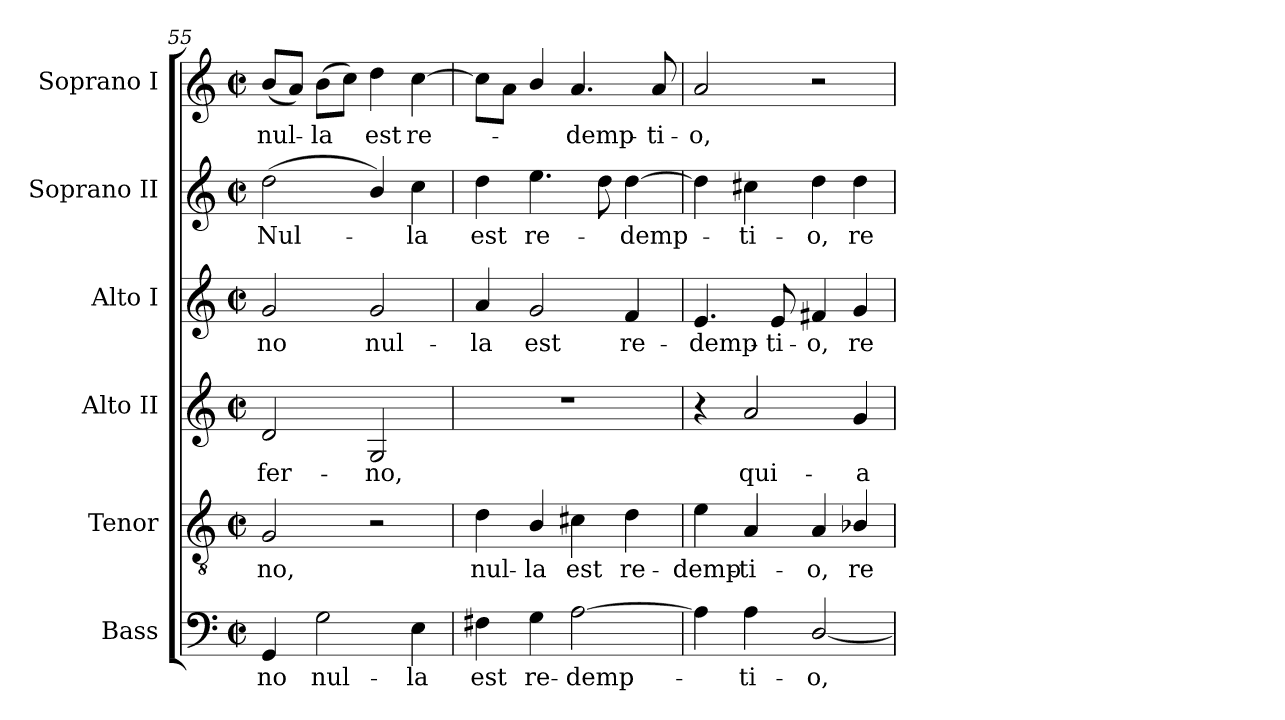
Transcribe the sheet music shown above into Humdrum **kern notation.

**kern	**text	**kern	**text	**kern	**text	**kern	**text	**kern	**text	**kern	**text
*part6	*part6	*part5	*part5	*part4	*part4	*part3	*part3	*part2	*part2	*part1	*part1
*staff6	*staff6	*staff5	*staff5	*staff4	*staff4	*staff3	*staff3	*staff2	*staff2	*staff1	*staff1
*I"Bass	*	*I"Tenor	*	*I"Alto II	*	*I"Alto I	*	*I"Soprano II	*	*I"Soprano I	*
*I'B.	*	*I'T.	*	*I'A2.	*	*I'A1.	*	*I'S2.	*	*I'S1.	*
*clefF4	*	*clefGv2	*	*clefG2	*	*clefG2	*	*clefG2	*	*clefG2	*
*	*	*ITrd7c12	*	*	*	*	*	*	*	*	*
*k[]	*	*k[]	*	*k[]	*	*k[]	*	*k[]	*	*k[]	*
*C:	*	*C:	*	*C:	*	*C:	*	*C:	*	*C:	*
*M2/2	*	*M2/2	*	*M2/2	*	*M2/2	*	*M2/2	*	*M2/2	*
*met(c|)	*	*met(c|)	*	*met(c|)	*	*met(c|)	*	*met(c|)	*	*met(c|)	*
=55	=55	=55	=55	=55	=55	=55	=55	=55	=55	=55	=55
!	!LO:LY:b:color=#000000	!	!	!	!	!	!	!	!	!	!
!	!	!	!LO:LY:b:color=#000000	!	!	!	!	!	!	!	!
!	!	!	!	!	!LO:LY:b:color=#000000	!	!	!	!	!	!
!	!	!	!	!	!	!	!LO:LY:b:color=#000000	!	!	!	!
!	!	!	!	!	!	!	!	!	!LO:LY:b:color=#000000	!	!
!	!	!	!	!	!	!	!	!	!	!	!LO:LY:b:color=#000000
4GGi/	-no	2GGi/	-no,	2di/	-fer-	2gi/	-no	(2ddi\	Nul-	(8bi/L	nul-
.	.	.	.	.	.	.	.	.	.	8ai/J)	.
!	!LO:LY:b:color=#000000	!	!	!	!	!	!	!	!	!	!
!	!	!	!	!	!	!	!	!	!	!	!LO:LY:b:color=#000000
2Gi\	nul-	.	.	.	.	.	.	.	.	(8bi\L	-la
.	.	.	.	.	.	.	.	.	.	8cci\J)	.
!	!	!	!	!	!LO:LY:b:color=#000000	!	!	!	!	!	!
!	!	!	!	!	!	!	!LO:LY:b:color=#000000	!	!	!	!
!	!	!	!	!	!	!	!	!	!	!	!LO:LY:b:color=#000000
.	.	2r	.	2Gi/	-no,	2gi/	nul-	4bi/)	.	4ddi\	est
!	!LO:LY:b:color=#000000	!	!	!	!	!	!	!	!	!	!
!	!	!	!	!	!	!	!	!	!LO:LY:b:color=#000000	!	!
!	!	!	!	!	!	!	!	!	!	!	!LO:LY:b:color=#000000
4Ei\	-la	.	.	.	.	.	.	4cci\	-la	[4cci\	re-
!!LO:PB:g=z
=56	=56	=56	=56	=56	=56	=56	=56	=56	=56	=56	=56
!	!LO:LY:b:color=#000000	!	!	!	!	!	!	!	!	!	!
!	!	!	!LO:LY:b:color=#000000	!	!	!	!	!	!	!	!
!	!	!	!	!	!	!	!LO:LY:b:color=#000000	!	!	!	!
!	!	!	!	!	!	!	!	!	!LO:LY:b:color=#000000	!	!
4F#Xi\	est	4Di\	nul-	1r	.	4ai/	-la	4ddi\	est	8cci\L]	.
.	.	.	.	.	.	.	.	.	.	8ai\J	.
!	!LO:LY:b:color=#000000	!	!	!	!	!	!	!	!	!	!
!	!	!	!LO:LY:b:color=#000000	!	!	!	!	!	!	!	!
!	!	!	!	!	!	!	!LO:LY:b:color=#000000	!	!	!	!
!	!	!	!	!	!	!	!	!	!LO:LY:b:color=#000000	!	!
4Gi\	re-	4BBi/	-la	.	.	2gi/	est	4.eei\	re-	4bi/	.
!	!LO:LY:b:color=#000000	!	!	!	!	!	!	!	!	!	!
!	!	!	!LO:LY:b:color=#000000	!	!	!	!	!	!	!	!
!	!	!	!	!	!	!	!	!	!	!	!LO:LY:b:color=#000000
[2Ai\	-demp-	4C#Xi\	est	.	.	.	.	.	.	4.ai/	-demp-
.	.	.	.	.	.	.	.	8ddi\	.	.	.
!	!	!	!LO:LY:b:color=#000000	!	!	!	!	!	!	!	!
!	!	!	!	!	!	!	!LO:LY:b:color=#000000	!	!	!	!
!	!	!	!	!	!	!	!	!	!LO:LY:b:color=#000000	!	!
.	.	4Di\	re-	.	.	4fi/	re-	[4ddi\	-demp-	.	.
!	!	!	!	!	!	!	!	!	!	!	!LO:LY:b:color=#000000
.	.	.	.	.	.	.	.	.	.	8ai/	-ti-
=57	=57	=57	=57	=57	=57	=57	=57	=57	=57	=57	=57
!	!	!	!LO:LY:b:color=#000000	!	!	!	!	!	!	!	!
!	!	!	!	!	!	!	!LO:LY:b:color=#000000	!	!	!	!
!	!	!	!	!	!	!	!	!	!	!	!LO:LY:b:color=#000000
4Ai\]	.	4Ei\	-demp-	4r	.	4.ei/	-demp-	4ddi\]	.	2ai/	-o,
!	!LO:LY:b:color=#000000	!	!	!	!	!	!	!	!	!	!
!	!	!	!LO:LY:b:color=#000000	!	!	!	!	!	!	!	!
!	!	!	!	!	!LO:LY:b:color=#000000	!	!	!	!	!	!
!	!	!	!	!	!	!	!	!	!LO:LY:b:color=#000000	!	!
4Ai\	-ti-	4AAi/	-ti-	2ai/	qui-	.	.	4cc#Xi\	-ti-	.	.
!	!	!	!	!	!	!	!LO:LY:b:color=#000000	!	!	!	!
.	.	.	.	.	.	8ei/	-ti-	.	.	.	.
!	!LO:LY:b:color=#000000	!	!	!	!	!	!	!	!	!	!
!	!	!	!LO:LY:b:color=#000000	!	!	!	!	!	!	!	!
!	!	!	!	!	!	!	!LO:LY:b:color=#000000	!	!	!	!
!	!	!	!	!	!	!	!	!	!LO:LY:b:color=#000000	!	!
[2Di/	-o,	4AAi/	-o,	.	.	4f#Xi/	-o,	4ddi\	-o,	2r	.
!	!	!	!LO:LY:b:color=#000000	!	!	!	!	!	!	!	!
!	!	!	!	!	!LO:LY:b:color=#000000	!	!	!	!	!	!
!	!	!	!	!	!	!	!LO:LY:b:color=#000000	!	!	!	!
!	!	!	!	!	!	!	!	!	!LO:LY:b:color=#000000	!	!
.	.	4BB-Xi/	re-	4gi/	-a	4gi/	re-	4ddi\	re-	.	.
=	=	=	=	=	=	=	=	=	=	=	=
*-	*-	*-	*-	*-	*-	*-	*-	*-	*-	*-	*-
